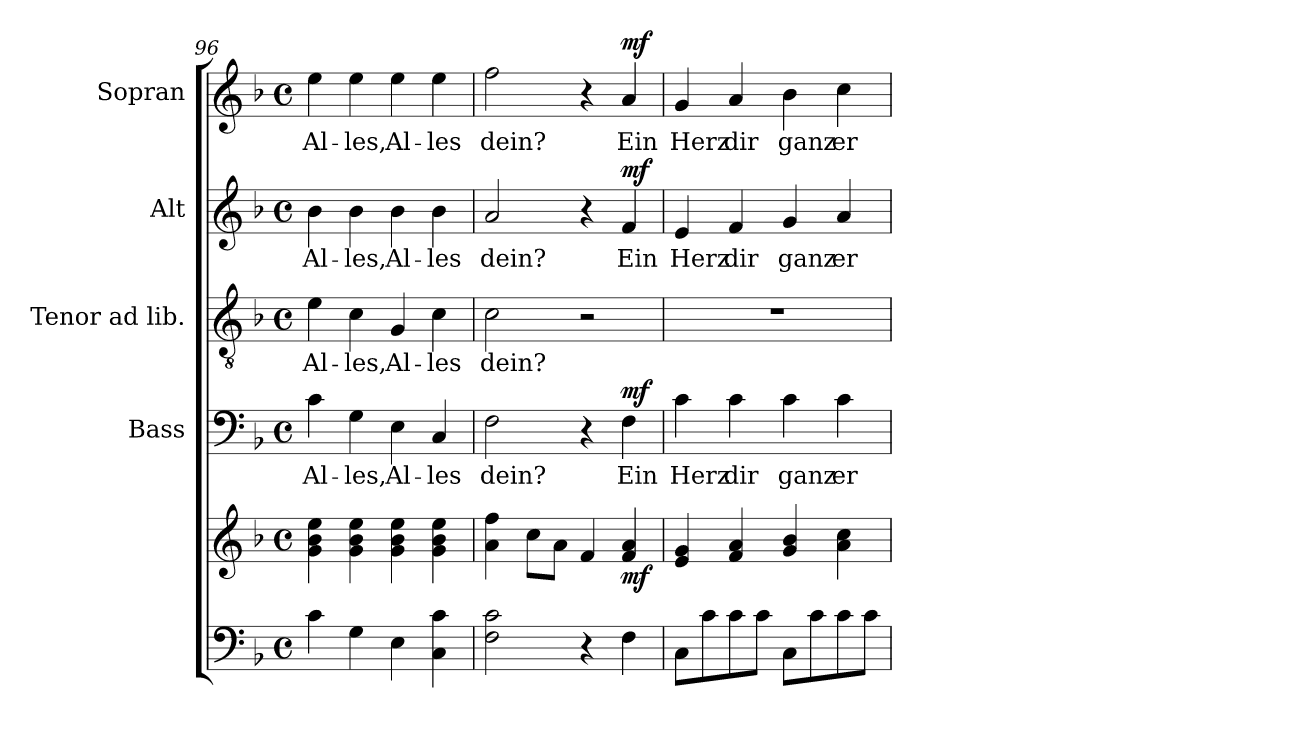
**kern	**kern	**dynam	**kern	**text	**dynam	**kern	**text	**kern	**text	**dynam	**kern	**text	**dynam
*part5	*part5	*part5	*part4	*part4	*part4	*part3	*part3	*part2	*part2	*part2	*part1	*part1	*part1
*staff6	*staff5	*staff5/6	*staff4	*staff4	*staff4	*staff3	*staff3	*staff2	*staff2	*staff2	*staff1	*staff1	*staff1
*	*	*	*I"Bass	*	*	*I"Tenor ad lib.	*	*I"Alt	*	*	*I"Sopran	*	*
*	*	*	*I'B.	*	*	*I'T.	*	*I'A.	*	*	*I'S.	*	*
*clefF4	*clefG2	*	*clefF4	*	*	*clefGv2	*	*clefG2	*	*	*clefG2	*	*
*k[b-]	*k[b-]	*	*k[b-]	*	*	*k[b-]	*	*k[b-]	*	*	*k[b-]	*	*
*F:	*F:	*	*F:	*	*	*F:	*	*F:	*	*	*F:	*	*
*M4/4	*M4/4	*	*M4/4	*	*	*M4/4	*	*M4/4	*	*	*M4/4	*	*
*met(c)	*met(c)	*	*met(c)	*	*	*met(c)	*	*met(c)	*	*	*met(c)	*	*
=96	=96	=96	=96	=96	=96	=96	=96	=96	=96	=96	=96	=96	=96
!	!	!	!	!LO:LY:b	!	!	!LO:LY:b	!	!LO:LY:b	!	!	!LO:LY:b	!
4c\	4g\ 4b-\ 4ee\	.	4c\	Al-	.	4e\	Al-	4b-\	Al-	.	4ee\	Al-	.
!	!	!	!	!LO:LY:b	!	!	!LO:LY:b	!	!LO:LY:b	!	!	!LO:LY:b	!
4G\	4g\ 4b-\ 4ee\	.	4G\	-les,	.	4c\	-les,	4b-\	-les,	.	4ee\	-les,	.
!	!	!	!	!LO:LY:b	!	!	!LO:LY:b	!	!LO:LY:b	!	!	!LO:LY:b	!
4E\	4g\ 4b-\ 4ee\	.	4E\	Al-	.	4G/	Al-	4b-\	Al-	.	4ee\	Al-	.
!	!	!	!	!LO:LY:b	!	!	!LO:LY:b	!	!LO:LY:b	!	!	!LO:LY:b	!
4C\ 4c\	4g\ 4b-\ 4ee\	.	4C/	-les	.	4c\	-les	4b-\	-les	.	4ee\	-les	.
=97	=97	=97	=97	=97	=97	=97	=97	=97	=97	=97	=97	=97	=97
!	!	!	!	!LO:LY:b	!	!	!LO:LY:b	!	!LO:LY:b	!	!	!LO:LY:b	!
2F\ 2c\	4a\ 4ff\	.	2F\	dein?	.	2c\	dein?	2a/	dein?	.	2ff\	dein?	.
.	8cc\L	.	.	.	.	.	.	.	.	.	.	.	.
.	8a\J	.	.	.	.	.	.	.	.	.	.	.	.
4r	4f/	.	4r	.	.	2r	.	4r	.	.	4r	.	.
!	!	!LO:DY:b	!	!LO:LY:b	!LO:DY:a	!	!	!	!LO:LY:b	!LO:DY:a	!	!LO:LY:b	!LO:DY:a
4F\	4f/ 4a/	mf	4F\	Ein	mf	.	.	4f/	Ein	mf	4a/	Ein	mf
=98	=98	=98	=98	=98	=98	=98	=98	=98	=98	=98	=98	=98	=98
!	!	!	!	!LO:LY:b	!	!	!	!	!LO:LY:b	!	!	!LO:LY:b	!
8C\L	4e/ 4g/	.	4c\	Herz	.	1r	.	4e/	Herz	.	4g/	Herz	.
8c\	.	.	.	.	.	.	.	.	.	.	.	.	.
!	!	!	!	!LO:LY:b	!	!	!	!	!LO:LY:b	!	!	!LO:LY:b	!
8c\	4f/ 4a/	.	4c\	dir	.	.	.	4f/	dir	.	4a/	dir	.
8c\J	.	.	.	.	.	.	.	.	.	.	.	.	.
!	!	!	!	!LO:LY:b	!	!	!	!	!LO:LY:b	!	!	!LO:LY:b	!
8C\L	4g/ 4b-/	.	4c\	ganz	.	.	.	4g/	ganz	.	4b-\	ganz	.
8c\	.	.	.	.	.	.	.	.	.	.	.	.	.
!	!	!	!	!LO:LY:b	!	!	!	!	!LO:LY:b	!	!	!LO:LY:b	!
8c\	4a\ 4cc\	.	4c\	er-	.	.	.	4a/	er-	.	4cc\	er-	.
8c\J	.	.	.	.	.	.	.	.	.	.	.	.	.
=	=	=	=	=	=	=	=	=	=	=	=	=	=
*-	*-	*-	*-	*-	*-	*-	*-	*-	*-	*-	*-	*-	*-
